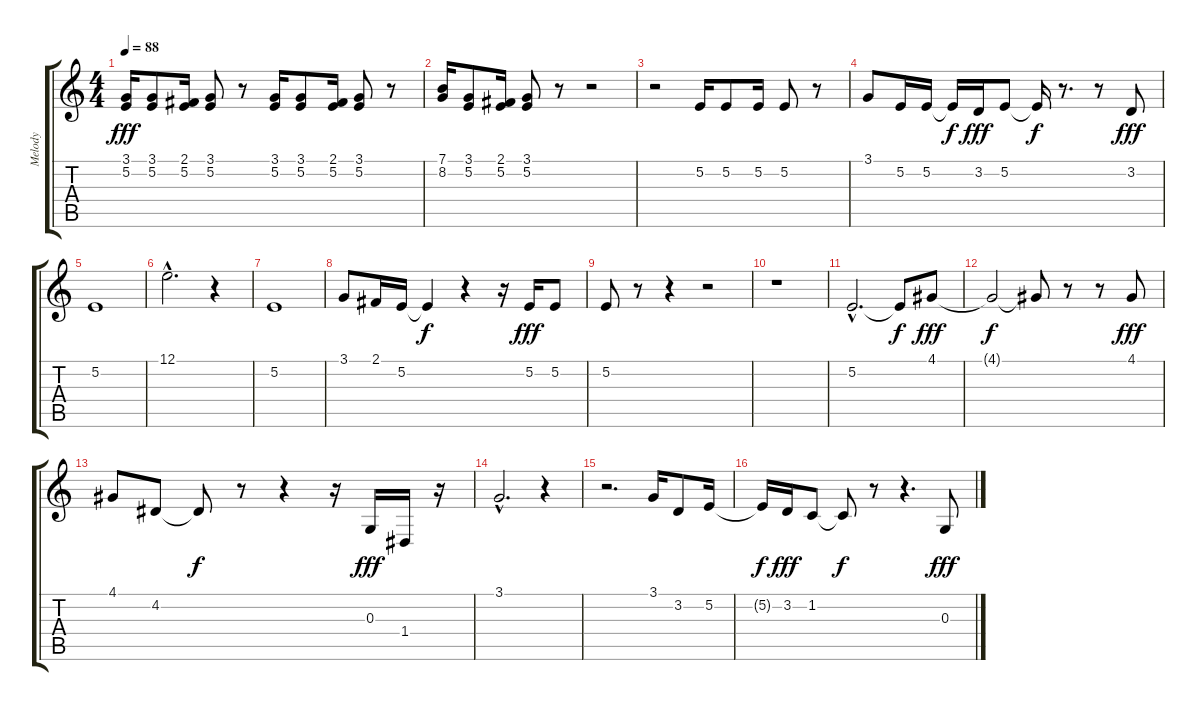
\track ("Melody" "Melody") {instrument lead6voice}
\staff {score tabs}
\tuning (E4 B3 G3 D3 A2 E2) {hide}
\ts (4 4)
\tempo 88
\clef g2
\ks c
(3.1 5.2).16{dy fff} (3.1 5.2).8 (2.1 5.2).16 (3.1 5.2).8 r.8 (3.1 5.2).16 (3.1 5.2).8 (2.1 5.2).16 (3.1 5.2).8 r.8 |
(7.1 8.2).16 (3.1 5.2).8 (2.1 5.2).16 (3.1 5.2).8 r.8 r.2 |
r.2 5.2.16 5.2.8 5.2.16 5.2.8 r.8 |
3.1.8 5.2.16 5.2.16 5.2{t}.16{dy f} 3.2.16{dy fff} 5.2.8 5.2{t}.16{dy f} r.8{d} r.8 3.2.8{dy fff} |
5.2.1 |
12.1{hac}.2{d} r.4 |
5.2.1 |
3.1.8 2.1.16 5.2.16 5.2{t}.4{dy f} r.4 r.16 5.2.16{dy fff} 5.2.8 |
5.2.8 r.8 r.4 r.2 |
r.1 |
5.2{hac}.2{d} 5.2{t}.8{dy f} 4.1.8{dy fff} |
4.1{t}.2{dy f} 4.1{t}.8 r.8 r.8 4.1.8{dy fff} |
4.1.8 4.2.8 4.2{t}.8{dy f} r.8 r.4 r.16 0.3.16{dy fff} 1.4.16 r.16 |
3.1{hac}.2{d} r.4 |
r.2{d} 3.1.16 3.2.8 5.2.16 |
5.2{t}.16{dy f} 3.2.16{dy fff} 1.2.8 1.2{t}.8{dy f} r.8 r.4{d} 0.3.8{dy fff}
